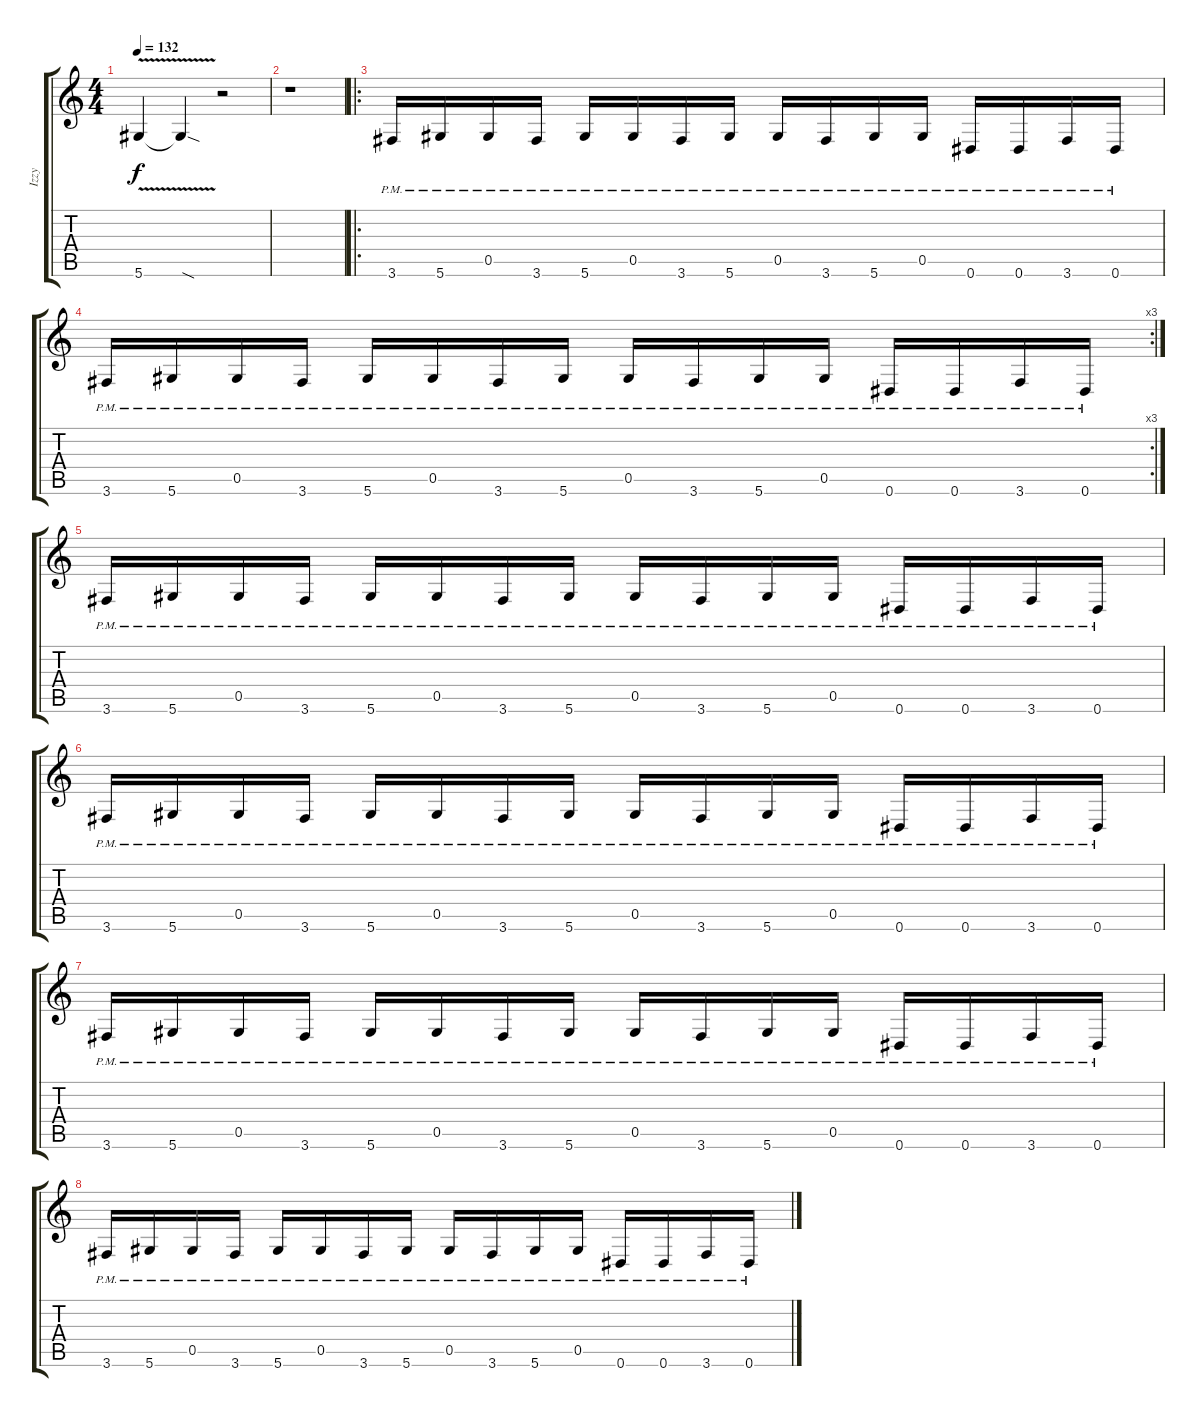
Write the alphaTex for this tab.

\track ("Izzy" "Izzy") {instrument distortionguitar}
\staff {score tabs}
\tuning (Eb4 Bb3 Gb3 Db3 Ab2 Eb2) {hide}
\ts (4 4)
\tempo 132
\clef g2
\ks c
5.6{v}.4{dy f} 5.6{sod t}.4 r.2 |
r.1 |
\ro
3.6{pm}.16 5.6{pm}.16 0.5{pm}.16 3.6{pm}.16 5.6{pm}.16 0.5{pm}.16 3.6{pm}.16 5.6{pm}.16 0.5{pm}.16 3.6{pm}.16 5.6{pm}.16 0.5{pm}.16 0.6{pm}.16 0.6{pm}.16 3.6{pm}.16 0.6{pm}.16 |
\rc 3
3.6{pm}.16 5.6{pm}.16 0.5{pm}.16 3.6{pm}.16 5.6{pm}.16 0.5{pm}.16 3.6{pm}.16 5.6{pm}.16 0.5{pm}.16 3.6{pm}.16 5.6{pm}.16 0.5{pm}.16 0.6{pm}.16 0.6{pm}.16 3.6{pm}.16 0.6{pm}.16 |
3.6{pm}.16 5.6{pm}.16 0.5{pm}.16 3.6{pm}.16 5.6{pm}.16 0.5{pm}.16 3.6{pm}.16 5.6{pm}.16 0.5{pm}.16 3.6{pm}.16 5.6{pm}.16 0.5{pm}.16 0.6{pm}.16 0.6{pm}.16 3.6{pm}.16 0.6{pm}.16 |
3.6{pm}.16 5.6{pm}.16 0.5{pm}.16 3.6{pm}.16 5.6{pm}.16 0.5{pm}.16 3.6{pm}.16 5.6{pm}.16 0.5{pm}.16 3.6{pm}.16 5.6{pm}.16 0.5{pm}.16 0.6{pm}.16 0.6{pm}.16 3.6{pm}.16 0.6{pm}.16 |
3.6{pm}.16 5.6{pm}.16 0.5{pm}.16 3.6{pm}.16 5.6{pm}.16 0.5{pm}.16 3.6{pm}.16 5.6{pm}.16 0.5{pm}.16 3.6{pm}.16 5.6{pm}.16 0.5{pm}.16 0.6{pm}.16 0.6{pm}.16 3.6{pm}.16 0.6{pm}.16 |
3.6{pm}.16 5.6{pm}.16 0.5{pm}.16 3.6{pm}.16 5.6{pm}.16 0.5{pm}.16 3.6{pm}.16 5.6{pm}.16 0.5{pm}.16 3.6{pm}.16 5.6{pm}.16 0.5{pm}.16 0.6{pm}.16 0.6{pm}.16 3.6{pm}.16 0.6{pm}.16
